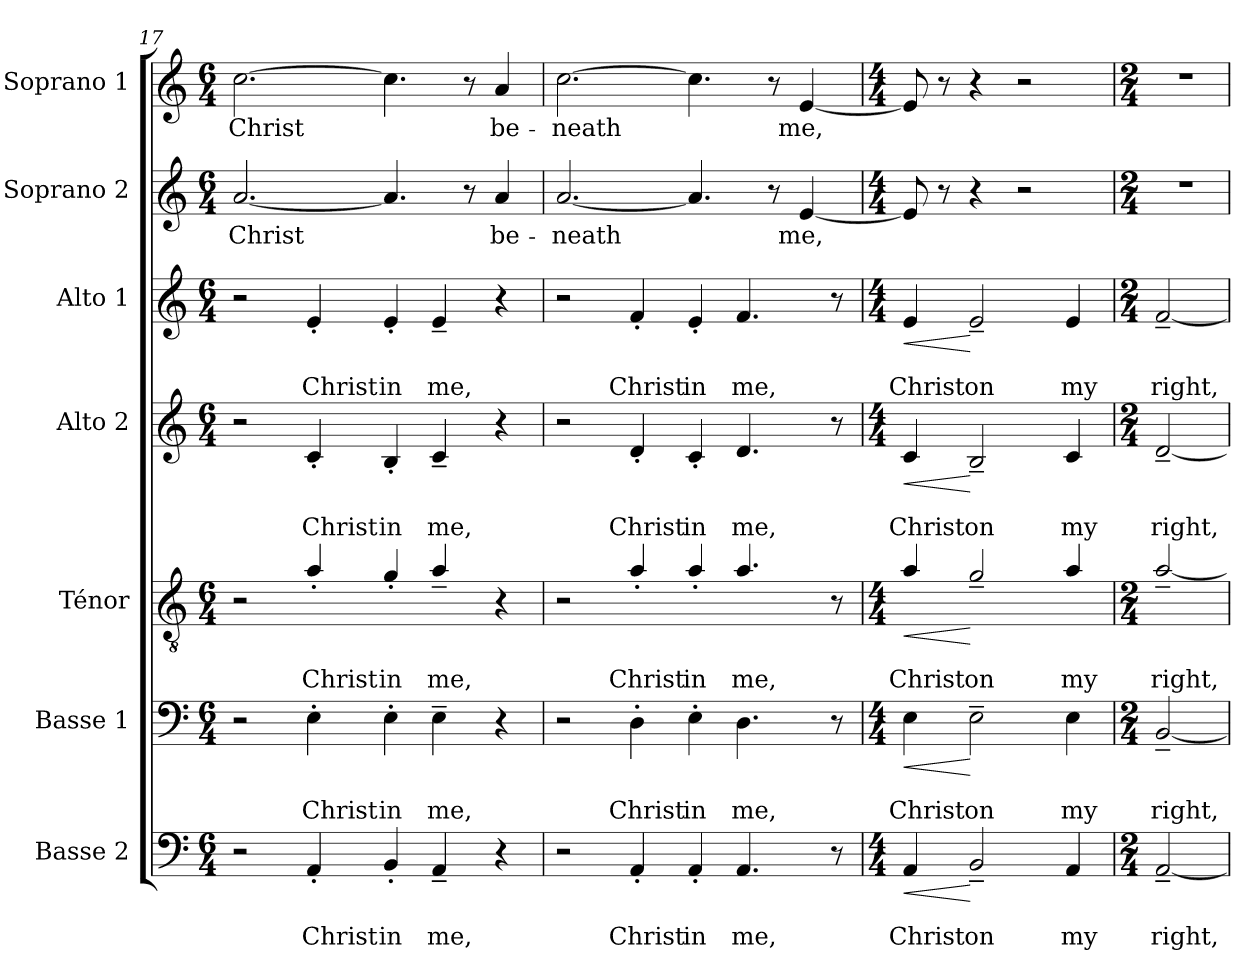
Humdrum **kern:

**kern	**text	**text	**dynam	**kern	**text	**text	**dynam	**kern	**text	**text	**dynam	**kern	**text	**text	**dynam	**kern	**text	**text	**dynam	**kern	**text	**kern	**text
*part7	*part7	*part7	*part7	*part6	*part6	*part6	*part6	*part5	*part5	*part5	*part5	*part4	*part4	*part4	*part4	*part3	*part3	*part3	*part3	*part2	*part2	*part1	*part1
*staff7	*staff7	*staff7	*staff7	*staff6	*staff6	*staff6	*staff6	*staff5	*staff5	*staff5	*staff5	*staff4	*staff4	*staff4	*staff4	*staff3	*staff3	*staff3	*staff3	*staff2	*staff2	*staff1	*staff1
*I"Basse 2	*	*	*	*I"Basse 1	*	*	*	*I"Ténor	*	*	*	*I"Alto 2	*	*	*	*I"Alto 1	*	*	*	*I"Soprano 2	*	*I"Soprano 1	*
*I'B 2	*	*	*	*I'B 1	*	*	*	*I'T	*	*	*	*I'A 2	*	*	*	*I'A 1	*	*	*	*I'S 2	*	*I'S 1	*
*clefF4	*	*	*	*clefF4	*	*	*	*clefGv2	*	*	*	*clefG2	*	*	*	*clefG2	*	*	*	*clefG2	*	*clefG2	*
*	*	*	*	*	*	*	*	*ITrd7c12	*	*	*	*	*	*	*	*	*	*	*	*	*	*	*
*k[]	*	*	*	*k[]	*	*	*	*k[]	*	*	*	*k[]	*	*	*	*k[]	*	*	*	*k[]	*	*k[]	*
*C:	*	*	*	*C:	*	*	*	*C:	*	*	*	*C:	*	*	*	*C:	*	*	*	*C:	*	*C:	*
*M6/4	*	*	*	*M6/4	*	*	*	*M6/4	*	*	*	*M6/4	*	*	*	*M6/4	*	*	*	*M6/4	*	*M6/4	*
=17	=17	=17	=17	=17	=17	=17	=17	=17	=17	=17	=17	=17	=17	=17	=17	=17	=17	=17	=17	=17	=17	=17	=17
!	!	!	!	!	!	!	!	!	!	!	!	!	!	!	!	!	!	!	!	!	!LO:LY:b	!	!
!	!	!	!	!	!	!	!	!	!	!	!	!	!	!	!	!	!	!	!	!	!	!	!LO:LY:b
2r	.	.	.	2r	.	.	.	2r	.	.	.	2r	.	.	.	2r	.	.	.	[<2.a/	Christ	[>2.cc\	Christ
!	!	!LO:LY:b	!	!	!	!	!	!	!	!	!	!	!	!	!	!	!	!	!	!	!	!	!
!	!	!	!	!	!	!LO:LY:b	!	!	!	!	!	!	!	!	!	!	!	!	!	!	!	!	!
!	!	!	!	!	!	!	!	!	!	!LO:LY:b	!	!	!	!	!	!	!	!	!	!	!	!	!
!	!	!	!	!	!	!	!	!	!	!	!	!	!	!LO:LY:b	!	!	!	!	!	!	!	!	!
!	!	!	!	!	!	!	!	!	!	!	!	!	!	!	!	!	!	!LO:LY:b	!	!	!	!	!
4AA'</	.	Christ	.	4E'>\	.	Christ	.	4A'</	.	Christ	.	4c'</	.	Christ	.	4e'</	.	Christ	.	.	.	.	.
!	!	!LO:LY:b	!	!	!	!	!	!	!	!	!	!	!	!	!	!	!	!	!	!	!	!	!
!	!	!	!	!	!	!LO:LY:b	!	!	!	!	!	!	!	!	!	!	!	!	!	!	!	!	!
!	!	!	!	!	!	!	!	!	!	!LO:LY:b	!	!	!	!	!	!	!	!	!	!	!	!	!
!	!	!	!	!	!	!	!	!	!	!	!	!	!	!LO:LY:b	!	!	!	!	!	!	!	!	!
!	!	!	!	!	!	!	!	!	!	!	!	!	!	!	!	!	!	!LO:LY:b	!	!	!	!	!
4BB'</	.	in	.	4E'>\	.	in	.	4G'</	.	in	.	4B'</	.	in	.	4e'</	.	in	.	4.a/]	.	4.cc\]	.
!	!	!LO:LY:b	!	!	!	!	!	!	!	!	!	!	!	!	!	!	!	!	!	!	!	!	!
!	!	!	!	!	!	!LO:LY:b	!	!	!	!	!	!	!	!	!	!	!	!	!	!	!	!	!
!	!	!	!	!	!	!	!	!	!	!LO:LY:b	!	!	!	!	!	!	!	!	!	!	!	!	!
!	!	!	!	!	!	!	!	!	!	!	!	!	!	!LO:LY:b	!	!	!	!	!	!	!	!	!
!	!	!	!	!	!	!	!	!	!	!	!	!	!	!	!	!	!	!LO:LY:b	!	!	!	!	!
4AA~</	.	me,	.	4E~>\	.	me,	.	4A~</	.	me,	.	4c~</	.	me,	.	4e~</	.	me,	.	.	.	.	.
.	.	.	.	.	.	.	.	.	.	.	.	.	.	.	.	.	.	.	.	8r	.	8r	.
!	!	!	!	!	!	!	!	!	!	!	!	!	!	!	!	!	!	!	!	!	!LO:LY:b	!	!
!	!	!	!	!	!	!	!	!	!	!	!	!	!	!	!	!	!	!	!	!	!	!	!LO:LY:b
4r	.	.	.	4r	.	.	.	4r	.	.	.	4r	.	.	.	4r	.	.	.	4a/	be-	4a/	be-
=18	=18	=18	=18	=18	=18	=18	=18	=18	=18	=18	=18	=18	=18	=18	=18	=18	=18	=18	=18	=18	=18	=18	=18
!	!	!	!	!	!	!	!	!	!	!	!	!	!	!	!	!	!	!	!	!	!LO:LY:b	!	!
!	!	!	!	!	!	!	!	!	!	!	!	!	!	!	!	!	!	!	!	!	!	!	!LO:LY:b
2r	.	.	.	2r	.	.	.	2r	.	.	.	2r	.	.	.	2r	.	.	.	[<2.a/	-neath	[>2.cc\	-neath
!	!	!LO:LY:b	!	!	!	!	!	!	!	!	!	!	!	!	!	!	!	!	!	!	!	!	!
!	!	!	!	!	!	!LO:LY:b	!	!	!	!	!	!	!	!	!	!	!	!	!	!	!	!	!
!	!	!	!	!	!	!	!	!	!	!LO:LY:b	!	!	!	!	!	!	!	!	!	!	!	!	!
!	!	!	!	!	!	!	!	!	!	!	!	!	!	!LO:LY:b	!	!	!	!	!	!	!	!	!
!	!	!	!	!	!	!	!	!	!	!	!	!	!	!	!	!	!	!LO:LY:b	!	!	!	!	!
4AA'</	.	Christ	.	4D'>\	.	Christ	.	4A'</	.	Christ	.	4d'</	.	Christ	.	4f'</	.	Christ	.	.	.	.	.
!	!	!LO:LY:b	!	!	!	!	!	!	!	!	!	!	!	!	!	!	!	!	!	!	!	!	!
!	!	!	!	!	!	!LO:LY:b	!	!	!	!	!	!	!	!	!	!	!	!	!	!	!	!	!
!	!	!	!	!	!	!	!	!	!	!LO:LY:b	!	!	!	!	!	!	!	!	!	!	!	!	!
!	!	!	!	!	!	!	!	!	!	!	!	!	!	!LO:LY:b	!	!	!	!	!	!	!	!	!
!	!	!	!	!	!	!	!	!	!	!	!	!	!	!	!	!	!	!LO:LY:b	!	!	!	!	!
4AA'</	.	in	.	4E'>\	.	in	.	4A'</	.	in	.	4c'</	.	in	.	4e'</	.	in	.	4.a/]	.	4.cc\]	.
!	!	!LO:LY:b	!	!	!	!	!	!	!	!	!	!	!	!	!	!	!	!	!	!	!	!	!
!	!	!	!	!	!	!LO:LY:b	!	!	!	!	!	!	!	!	!	!	!	!	!	!	!	!	!
!	!	!	!	!	!	!	!	!	!	!LO:LY:b	!	!	!	!	!	!	!	!	!	!	!	!	!
!	!	!	!	!	!	!	!	!	!	!	!	!	!	!LO:LY:b	!	!	!	!	!	!	!	!	!
!	!	!	!	!	!	!	!	!	!	!	!	!	!	!	!	!	!	!LO:LY:b	!	!	!	!	!
4.AA/	.	me,	.	4.D\	.	me,	.	4.A/	.	me,	.	4.d/	.	me,	.	4.f/	.	me,	.	.	.	.	.
.	.	.	.	.	.	.	.	.	.	.	.	.	.	.	.	.	.	.	.	8r	.	8r	.
!	!	!	!	!	!	!	!	!	!	!	!	!	!	!	!	!	!	!	!	!	!LO:LY:b	!	!
!	!	!	!	!	!	!	!	!	!	!	!	!	!	!	!	!	!	!	!	!	!	!	!LO:LY:b
.	.	.	.	.	.	.	.	.	.	.	.	.	.	.	.	.	.	.	.	[<4e/	me,	[<4e/	me,
8r	.	.	.	8r	.	.	.	8r	.	.	.	8r	.	.	.	8r	.	.	.	.	.	.	.
!!LO:PB:g=z
=19	=19	=19	=19	=19	=19	=19	=19	=19	=19	=19	=19	=19	=19	=19	=19	=19	=19	=19	=19	=19	=19	=19	=19
*M4/4	*	*	*	*M4/4	*	*	*	*M4/4	*	*	*	*M4/4	*	*	*	*M4/4	*	*	*	*M4/4	*	*M4/4	*
!	!	!LO:LY:b	!LO:HP:b	!	!	!	!	!	!	!	!	!	!	!	!	!	!	!	!	!	!	!	!
!	!	!	!	!	!	!LO:LY:b	!LO:HP:b	!	!	!	!	!	!	!	!	!	!	!	!	!	!	!	!
!	!	!	!	!	!	!	!	!	!	!LO:LY:b	!LO:HP:b	!	!	!	!	!	!	!	!	!	!	!	!
!	!	!	!	!	!	!	!	!	!	!	!	!	!	!LO:LY:b	!LO:HP:b	!	!	!	!	!	!	!	!
!	!	!	!	!	!	!	!	!	!	!	!	!	!	!	!	!	!	!LO:LY:b	!LO:HP:b	!	!	!	!
4AA/	.	Christ	<	4E\	.	Christ	<	4A/	.	Christ	<	4c/	.	Christ	<	4e/	.	Christ	<	8e/]	.	8e/]	.
.	.	.	.	.	.	.	.	.	.	.	.	.	.	.	.	.	.	.	.	8r	.	8r	.
!	!	!LO:LY:b	!	!	!	!	!	!	!	!	!	!	!	!	!	!	!	!	!	!	!	!	!
!	!	!	!	!	!	!LO:LY:b	!	!	!	!	!	!	!	!	!	!	!	!	!	!	!	!	!
!	!	!	!	!	!	!	!	!	!	!LO:LY:b	!	!	!	!	!	!	!	!	!	!	!	!	!
!	!	!	!	!	!	!	!	!	!	!	!	!	!	!LO:LY:b	!	!	!	!	!	!	!	!	!
!	!	!	!	!	!	!	!	!	!	!	!	!	!	!	!	!	!	!LO:LY:b	!	!	!	!	!
2BB~</	.	on	[	2E~>\	.	on	[	2G~</	.	on	[	2B~</	.	on	[	2e~</	.	on	[	4r	.	4r	.
.	.	.	.	.	.	.	.	.	.	.	.	.	.	.	.	.	.	.	.	2r	.	2r	.
!	!	!LO:LY:b	!	!	!	!	!	!	!	!	!	!	!	!	!	!	!	!	!	!	!	!	!
!	!	!	!	!	!	!LO:LY:b	!	!	!	!	!	!	!	!	!	!	!	!	!	!	!	!	!
!	!	!	!	!	!	!	!	!	!	!LO:LY:b	!	!	!	!	!	!	!	!	!	!	!	!	!
!	!	!	!	!	!	!	!	!	!	!	!	!	!	!LO:LY:b	!	!	!	!	!	!	!	!	!
!	!	!	!	!	!	!	!	!	!	!	!	!	!	!	!	!	!	!LO:LY:b	!	!	!	!	!
4AA/	.	my	.	4E\	.	my	.	4A/	.	my	.	4c/	.	my	.	4e/	.	my	.	.	.	.	.
=20	=20	=20	=20	=20	=20	=20	=20	=20	=20	=20	=20	=20	=20	=20	=20	=20	=20	=20	=20	=20	=20	=20	=20
*M2/4	*	*	*	*M2/4	*	*	*	*M2/4	*	*	*	*M2/4	*	*	*	*M2/4	*	*	*	*M2/4	*	*M2/4	*
!	!	!LO:LY:b	!	!	!	!	!	!	!	!	!	!	!	!	!	!	!	!	!	!	!	!	!
!	!	!	!	!	!	!LO:LY:b	!	!	!	!	!	!	!	!	!	!	!	!	!	!	!	!	!
!	!	!	!	!	!	!	!	!	!	!LO:LY:b	!	!	!	!	!	!	!	!	!	!	!	!	!
!	!	!	!	!	!	!	!	!	!	!	!	!	!	!LO:LY:b	!	!	!	!	!	!	!	!	!
!	!	!	!	!	!	!	!	!	!	!	!	!	!	!	!	!	!	!LO:LY:b	!	!	!	!	!
[2AA~</	.	right,	.	[2BB~</	.	right,	.	[2A~</	.	right,	.	[2d~</	.	right,	.	[2f~</	.	right,	.	2r	.	2r	.
=	=	=	=	=	=	=	=	=	=	=	=	=	=	=	=	=	=	=	=	=	=	=	=
*-	*-	*-	*-	*-	*-	*-	*-	*-	*-	*-	*-	*-	*-	*-	*-	*-	*-	*-	*-	*-	*-	*-	*-
